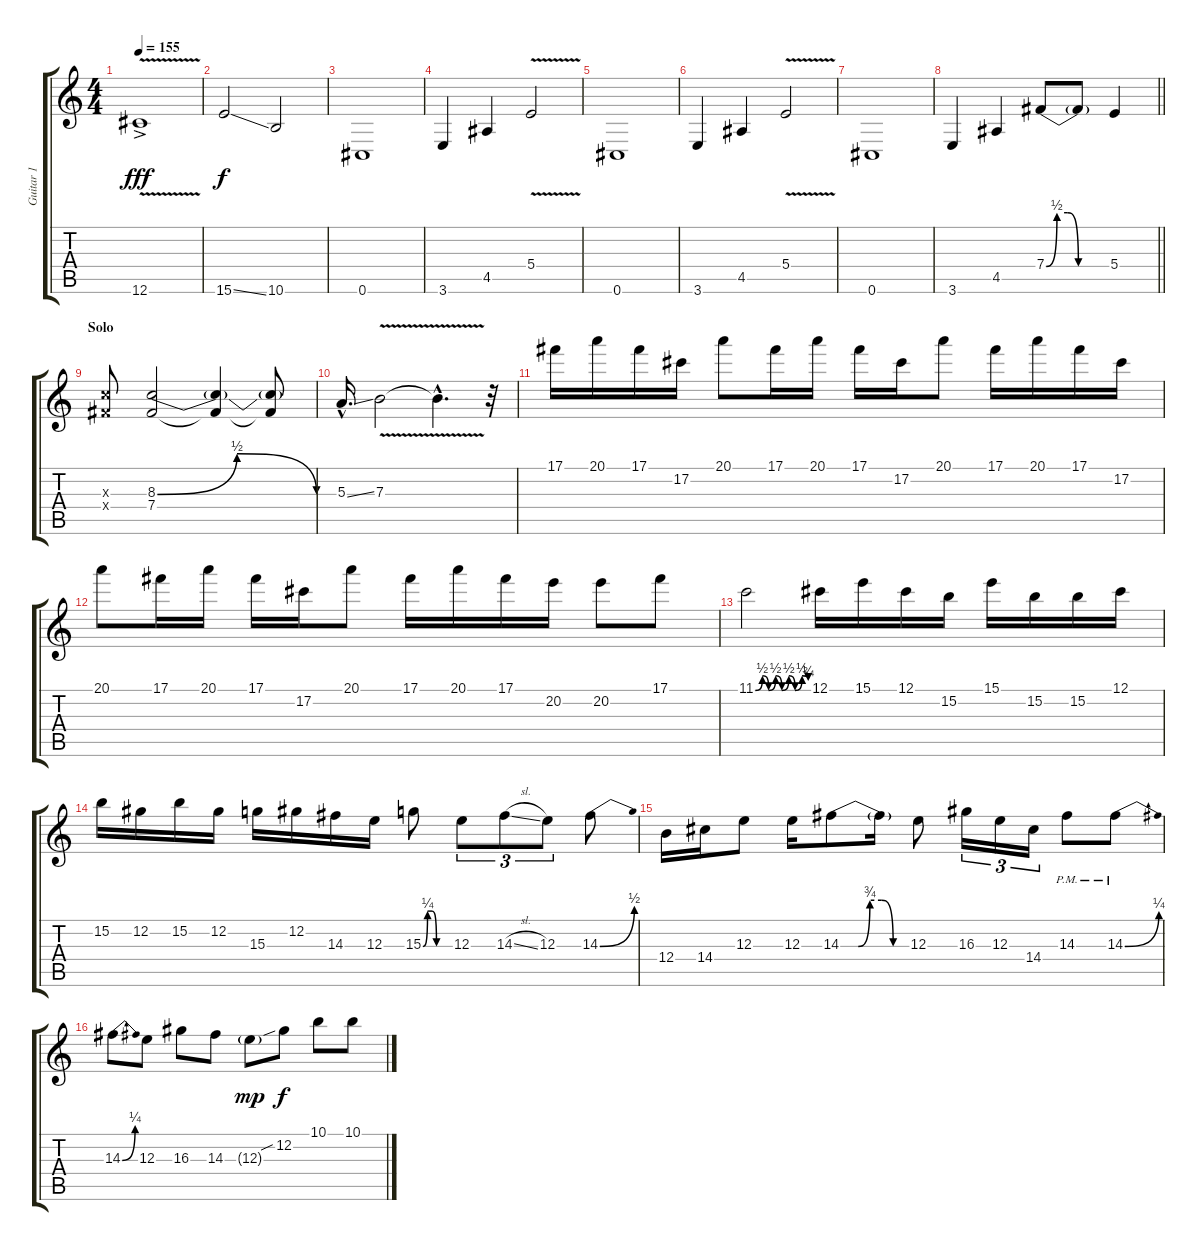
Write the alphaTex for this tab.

\track ("Guitar 1" "Guitar 1") {instrument distortionguitar}
\staff {score tabs}
\tuning (Db4 Ab3 E3 B2 Gb2 Db2) {hide}
\ts (4 4)
\section ("" "")
\tempo 155
\clef g2
\ks c
12.6{v ac}.1{dy fff} |
15.6{ss}.2{dy f} 10.6.2 |
0.6.1 |
3.6.4 4.5.4 5.4{v}.2 |
0.6.1 |
3.6.4 4.5.4 5.4{v}.2 |
0.6.1 |
\barLineRight lightlight
3.6.4 4.5.4 7.4{be (custom 0 0 10 2 20 2 30 0 60 0)}.8 7.4{t}.8 5.4.4 |
\section ("" "Solo")
(8.3{x} 7.4{x}).8 (8.3{be (bendrelease 0 0 10 2 20 2 60 0)} 7.4).2 (8.3{t} 7.4{t}).4 (8.3{t} 7.4{t}).8 |
5.3{ss hac}.16{d} 7.3{v}.2 7.3{hac t}.4{d} r.32 |
17.1.16{instrument overdrivenguitar} 20.1.16 17.1.16 17.2.16 20.1.8 17.1.16 20.1.16 17.1.16 17.2.16 20.1.8 17.1.16 20.1.16 17.1.16 17.2.16 |
20.1.8 17.1.16 20.1.16 17.1.16 17.2.16 20.1.8 17.1.16 20.1.16 17.1.16 20.2.16 20.2.8 17.1.8 |
11.1{be (custom 0 0 8 2 15 0 23 2 30 0 38 2 45 0 53 2 60 1)}.2 12.1.16 15.1.16 12.1.16 15.2.16 15.1.16 15.2.16 15.2.16 12.1.16 |
15.2.16 12.2.16 15.2.16 12.2.16 15.3.16 12.2.16 14.3.16 12.3.16 15.3{be (custom 0 0 10 1 20 1 30 0 60 0)}.8 12.3.8{tu (3 2)} 14.3{sl}.8{tu (3 2)} 12.3.8{tu (3 2)} 14.3{be (bend 0 0 60 2)}.8 |
12.4.16 14.4.16 12.3.8 12.3.16 14.3{be (custom 0 0 15 0 25 3 35 3 45 0 60 0)}.8 14.3{t}.16 12.3.8 16.3.16{tu (3 2)} 12.3.16{tu (3 2)} 14.4.16{tu (3 2)} 14.3{pm}.8 14.3{be (bend 0 0 60 1) pm}.8 |
14.3{be (bend 0 0 60 1)}.8 12.3.8 16.3.8 14.3.8 12.3{g}.8{dy mp} 12.2{sib}.8{dy f} 10.1.8 10.1.8
